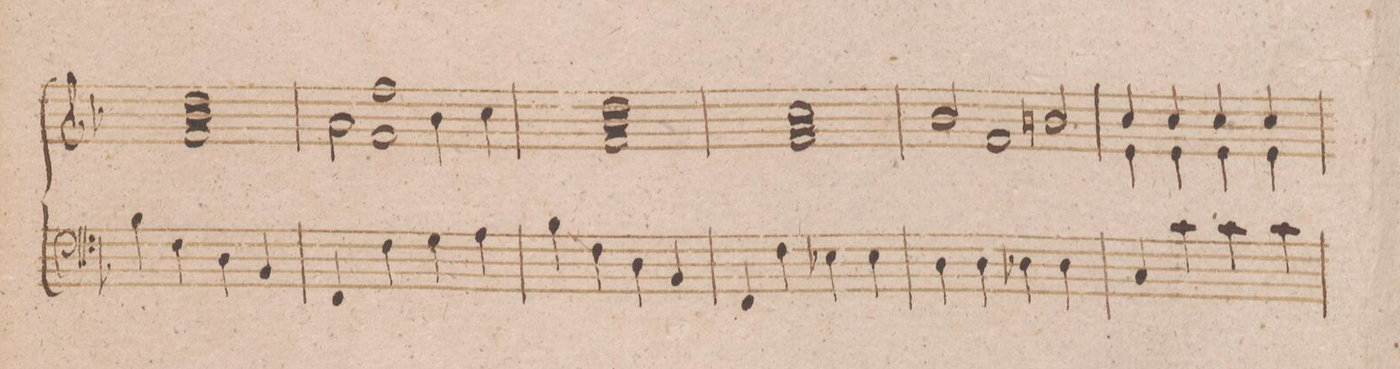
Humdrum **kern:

**kern
*I"Organo.
*clefF4
*k[b-]
*met(c|)
*M2/2
4B-\
4F\
4D\
4BB-/
=11
4FF/
4F\
4G\
4A\
=12
4B-\
4F\
4D\
4BB-/
=13
4FF/
4F\
4E-X\
4E-\
=14
4D\
4D\
4D-X\
4D-\
=15
4C/
4c\
4c\
4c\
=16
*-
